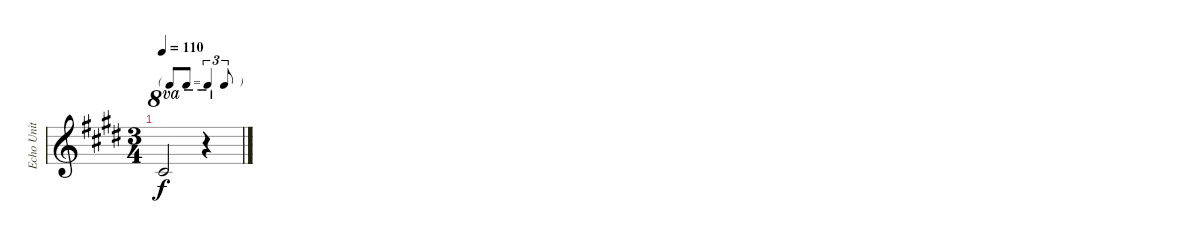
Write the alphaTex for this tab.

\track ("Echo Unit" "Echo Unit") {instrument fx7echoes}
\staff {score}
\tuning (E4 B3 G3 D3 A2 E2) {hide}
\ts (3 4)
\tf triplet8th
\tempo 110
\clef g2
\ks e
9.1.2{ot 8va dy f} r.4{ot 8va}
